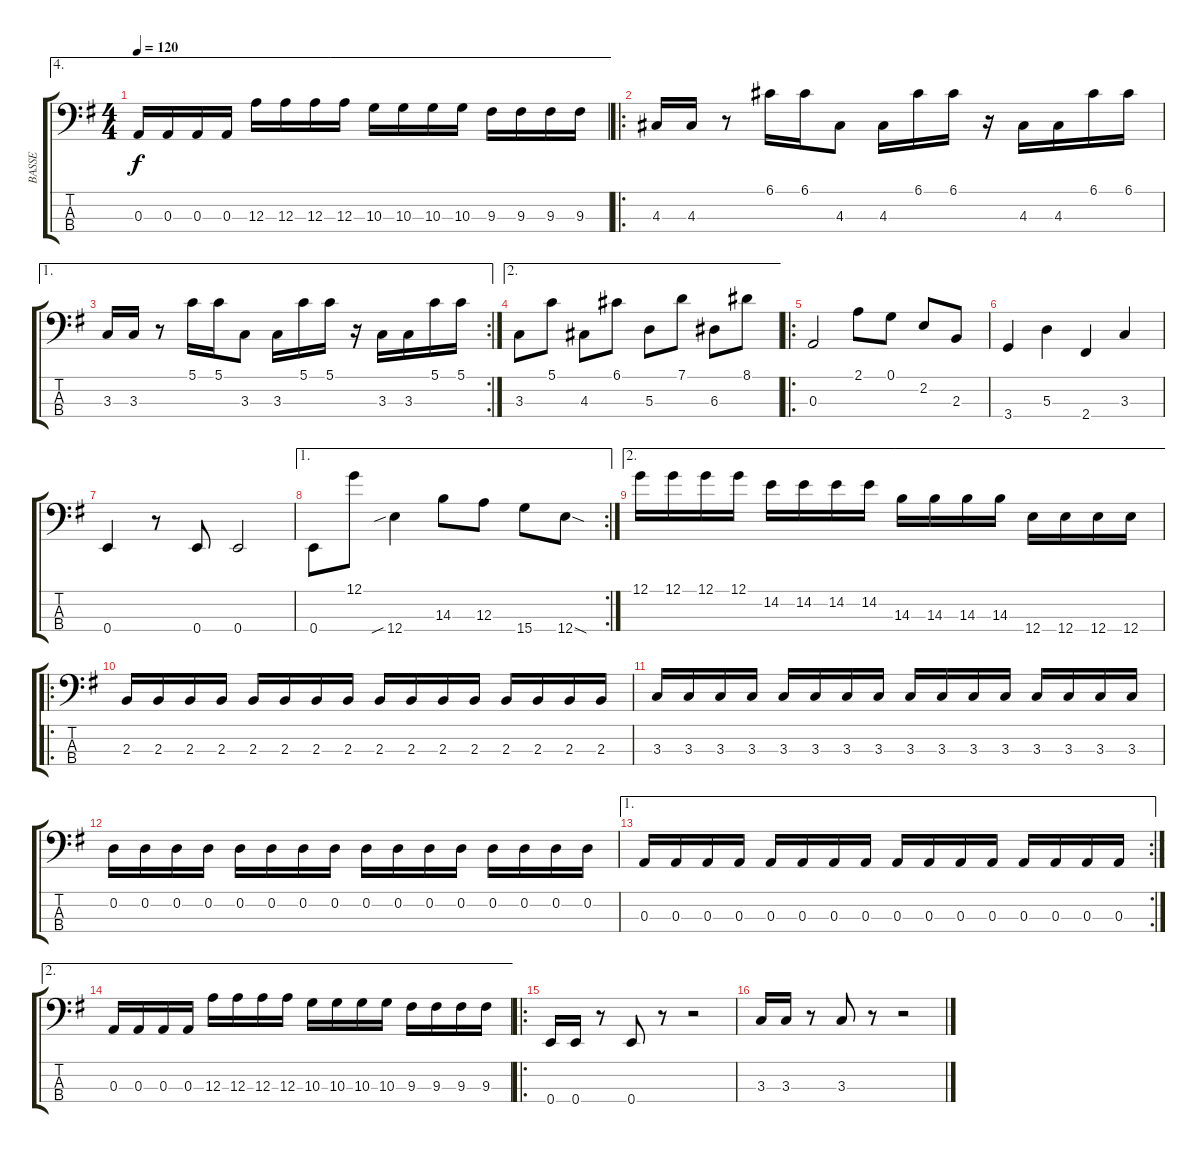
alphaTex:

\track ("BASSE" "BASSE") {instrument electricbassfinger}
\staff {score tabs}
\tuning (G2 D2 A1 E1) {hide}
\ae 4
\ts (4 4)
\tempo 120
\clef f4
\ks g
0.3.16{dy f} 0.3.16 0.3.16 0.3.16 12.3.16 12.3.16 12.3.16 12.3.16 10.3.16 10.3.16 10.3.16 10.3.16 9.3.16 9.3.16 9.3.16 9.3.16 |
\ro
4.3.16{instrument slapbass1} 4.3.16 r.8 6.1.16 6.1.16 4.3.8 4.3.16 6.1.16 6.1.16 r.16 4.3.16 4.3.16 6.1.16 6.1.16 |
\ae 1
\rc 2
3.3.16 3.3.16 r.8 5.1.16 5.1.16 3.3.8 3.3.16 5.1.16 5.1.16 r.16 3.3.16 3.3.16 5.1.16 5.1.16 |
\ae 2
3.3.8 5.1.8 4.3.8 6.1.8 5.3.8 7.1.8 6.3.8 8.1.8 |
\ro
0.3.2{instrument electricbassfinger} 2.1.8 0.1.8 2.2.8 2.3.8 |
3.4.4 5.3.4 2.4.4 3.3.4 |
0.4.4 r.8 0.4.8 0.4.2 |
\ae 1
\rc 2
0.4.8 12.1.8 12.4{sib}.4 14.3.8 12.3.8 15.4.8 12.4{sod}.8 |
\ae 2
12.1.16 12.1.16 12.1.16 12.1.16 14.2.16 14.2.16 14.2.16 14.2.16 14.3.16 14.3.16 14.3.16 14.3.16 12.4.16 12.4.16 12.4.16 12.4.16 |
\ro
2.3.16 2.3.16 2.3.16 2.3.16 2.3.16 2.3.16 2.3.16 2.3.16 2.3.16 2.3.16 2.3.16 2.3.16 2.3.16 2.3.16 2.3.16 2.3.16 |
3.3.16 3.3.16 3.3.16 3.3.16 3.3.16 3.3.16 3.3.16 3.3.16 3.3.16 3.3.16 3.3.16 3.3.16 3.3.16 3.3.16 3.3.16 3.3.16 |
0.2.16 0.2.16 0.2.16 0.2.16 0.2.16 0.2.16 0.2.16 0.2.16 0.2.16 0.2.16 0.2.16 0.2.16 0.2.16 0.2.16 0.2.16 0.2.16 |
\ae 1
\rc 2
0.3.16 0.3.16 0.3.16 0.3.16 0.3.16 0.3.16 0.3.16 0.3.16 0.3.16 0.3.16 0.3.16 0.3.16 0.3.16 0.3.16 0.3.16 0.3.16 |
\ae 2
0.3.16 0.3.16 0.3.16 0.3.16 12.3.16 12.3.16 12.3.16 12.3.16 10.3.16 10.3.16 10.3.16 10.3.16 9.3.16 9.3.16 9.3.16 9.3.16 |
\ro
0.4.16 0.4.16 r.8 0.4.8 r.8 r.2 |
3.3.16 3.3.16 r.8 3.3.8 r.8 r.2
